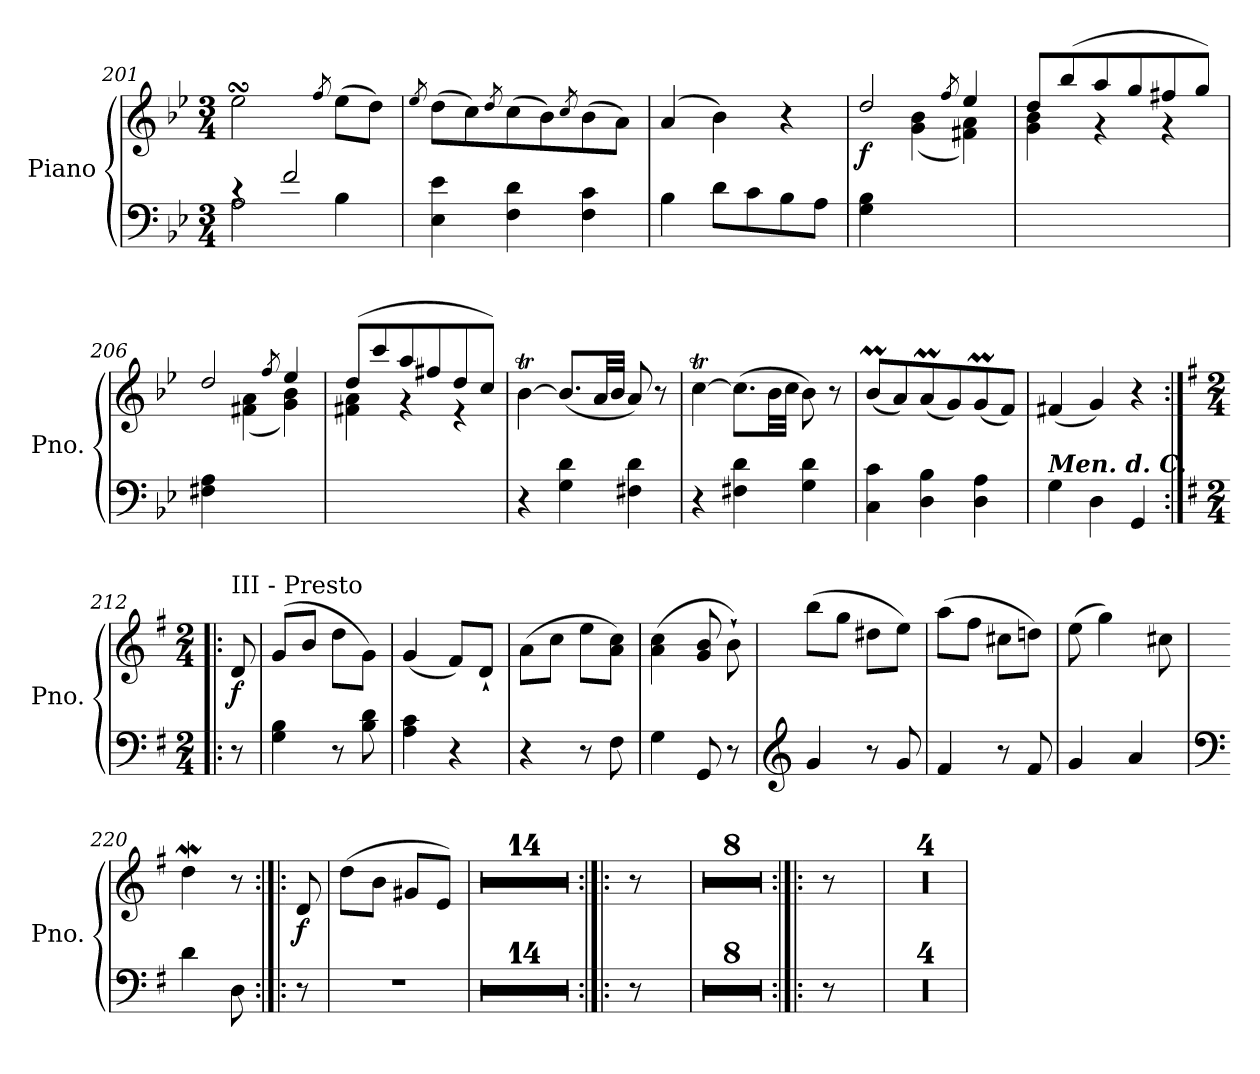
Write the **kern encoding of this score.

**kern	**kern	**dynam
*part1	*part1	*part1
*staff2	*staff1	*staff1/2
*I"Piano	*	*
*I'Pno.	*	*
*clefF4	*clefG2	*
*k[b-e-]	*k[b-e-]	*
*M3/4	*M3/4	*
=201	=201	=201
*^	*	*
4rc	2A\	2ee-sSSs\	.
2f/	.	.	.
.	.	8qff/	.
.	4B-\	(8ee-\L	.
.	.	8dd\J)	.
*v	*v	*	*
=202	=202	=202
.	8qee-/	.
4E-\ 4e-\	(8dd\L	.
.	8cc\)	.
.	8qdd/	.
4F\ 4d\	(8cc\	.
.	8b-\)	.
.	8qcc/	.
4F\ 4c\	(8b-\	.
.	8a\J)	.
=203	=203	=203
4B-\	(4a/	.
8d\L	4b-\)	.
8c\	.	.
8B-\	4r	.
8A\J	.	.
=204	=204	=204
*	*^	*
!	!	!	!LO:DY:b
4G\ 4B-\	2dd/	4ryy	f
2ryy	.	(4g\ 4b-\	.
.	8qff/	.	.
.	4ee-/	4f#X\ 4a\)	.
=205	=205	=205	=205
2.ryy	8dd/L	4g\ 4b-\	.
.	(8bb-/	.	.
.	8aa/	4r	.
.	8gg/	.	.
.	8ff#X/	4r	.
.	8gg/J)	.	.
!!LO:LB:g=z	!!
=206	=206	=206	=206
4F#X\ 4A\	2dd/	4ryy	.
2ryy	.	(4f#X\ 4a\	.
.	8qff/	.	.
.	4ee-/	4g\ 4b-\)	.
=207	=207	=207	=207
2.ryy	(8dd/L	4f#X\ 4a\	.
.	8ccc/	.	.
.	8aa/	4r	.
.	8ff#X/	.	.
.	8dd/	4r	.
.	8cc/J)	.	.
*	*v	*v	*
=208	=208	=208
4r	[4b-T\	.
4G\ 4d\	(8.b-/L]	.
.	32a/LL	.
.	32b-/JJJ	.
4F#X\ 4d\	8a/)	.
.	8r	.
=209	=209	=209
4r	[4ccT\	.
4F#X\ 4d\	(8.cc\L]	.
.	32b-\LL	.
.	32cc\JJJ	.
4G\ 4d\	8b-\)	.
.	8r	.
=210	=210	=210
4C\ 4c\	(8b-M/L	.
.	8a/)	.
4D\ 4B-\	(8am/	.
.	8g/)	.
4D\ 4A\	(8gM/	.
.	8f/J)	.
=211	=211	=211
!LO:TX:a:Bi:t=Men. d. C.	!	!
4G\	(4f#X/	.
4D\	4g/)	.
4GG/	4r	.
!!LO:PB:g=z
=212:|!|:	=212:|!|:	=212:|!|:
*k[f#]	*k[f#]	*
*M2/4	*M2/4	*
*	*MM140	*
!	!LO:TX:a:t=III - Presto	!
!	!	!LO:DY:b
8r	8d/	f
=213	=213	=213
4G\ 4B\	(8g/L	.
.	8b/J	.
8r	8dd\L	.
8B\ 8d\	8g\J)	.
=214	=214	=214
4A\ 4c\	(4g/	.
4r	8f#/L)	.
.	8d`/J	.
=215	=215	=215
4r	(8a\L	.
.	8cc\J	.
8r	8ee\L	.
8F#\	8a\ 8cc\J)	.
=216	=216	=216
4G\	(4a\ 4cc\	.
8GG/	8g/ 8b/	.
8r	8b`\)	.
=217	=217	=217
*clefG2	*	*
4g/	(8bb\L	.
.	8gg\J	.
8r	8dd#X\L	.
8g/	8ee\J)	.
=218	=218	=218
4f#/	(8aa\L	.
.	8ff#\J	.
8r	8cc#X\L	.
8f#/	8ddn\J)	.
=219	=219	=219
4g/	(8ee\	.
.	4gg\)	.
4a/	.	.
.	8cc#X\	.
=220	=220	=220
*clefF4	*	*
4d\	4ddW\	.
8D\	8r	.
=221:|!|:	=221:|!|:	=221:|!|:
!	!	!LO:DY:b
8r	8d/	f
=222	=222	=222
2r	(8dd\L	.
.	8b\J	.
.	8g#X/L	.
.	8e/J)	.
!!LO:LB:g=z
=223	=223	=223
2r	2r	.
=224	=224	=224
2r	2r	.
=225	=225	=225
2r	2r	.
=226	=226	=226
2r	2r	.
=227	=227	=227
2r	2r	.
=228	=228	=228
2r	2r	.
=229	=229	=229
2r	2r	.
=230	=230	=230
2r	2r	.
=231	=231	=231
2r	2r	.
=232	=232	=232
2r	2r	.
!!LO:LB:g=z
=233	=233	=233
2r	2r	.
=234	=234	=234
2r	2r	.
=235	=235	=235
2r	2r	.
=236	=236	=236
2r	2r	.
=237:|!|:	=237:|!|:	=237:|!|:
8r	8r	.
=238	=238	=238
2r	2r	.
=239	=239	=239
2r	2r	.
=240	=240	=240
2r	2r	.
=241	=241	=241
2r	2r	.
=242	=242	=242
2r	2r	.
!!LO:LB:g=z
=243	=243	=243
2r	2r	.
=244	=244	=244
2r	2r	.
=245	=245	=245
2r	2r	.
=246:|!|:	=246:|!|:	=246:|!|:
8r	8r	.
=247	=247	=247
2r	2r	.
=248	=248	=248
2r	2r	.
=249	=249	=249
2r	2r	.
=250	=250	=250
2r	2r	.
=	=	=
*-	*-	*-
